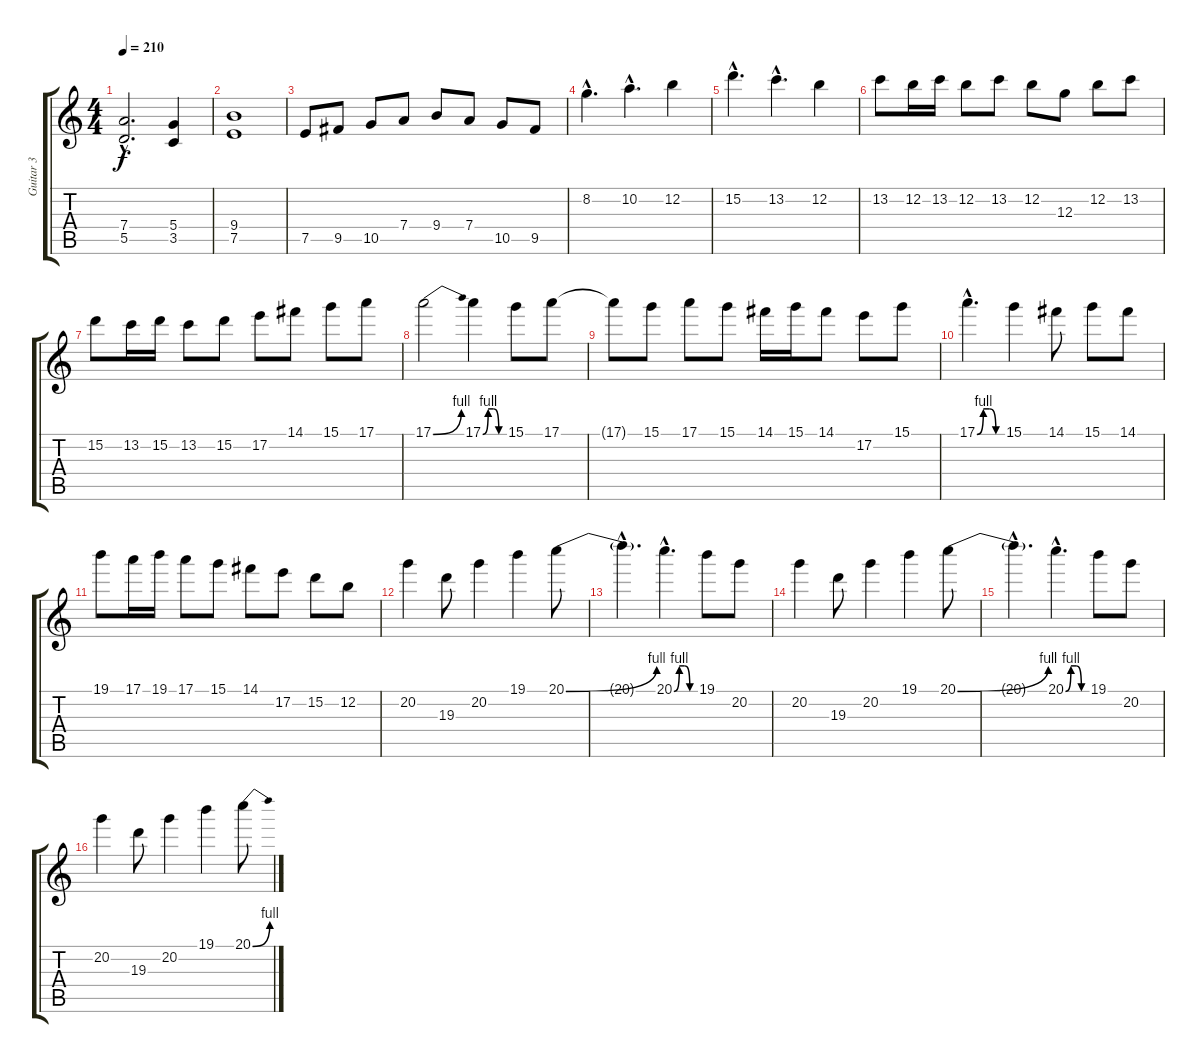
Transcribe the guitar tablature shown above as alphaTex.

\track ("Guitar 3" "Guitar 3") {instrument distortionguitar}
\staff {score tabs}
\tuning (E4 B3 G3 D3 A2 E2) {hide}
\ts (4 4)
\tempo 210
\clef g2
\ks c
(7.4{hac t} 5.5{hac t}).2{d dy f} (5.4 3.5).4 |
(9.4 7.5).1 |
7.5.8 9.5.8 10.5.8 7.4.8 9.4.8 7.4.8 10.5.8 9.5.8 |
\section ("" "")
8.2{hac}.4{d} 10.2{hac}.4{d} 12.2.4 |
15.2{hac}.4{d} 13.2{hac}.4{d} 12.2.4 |
13.2.8 12.2.16 13.2.16 12.2.8 13.2.8 12.2.8 12.3.8 12.2.8 13.2.8 |
15.2.8 13.2.16 15.2.16 13.2.8 15.2.8 17.2.8 14.1.8 15.1.8 17.1.8 |
17.1{be (bend 0 0 60 4)}.2 17.1{be (custom 0 0 15 4 30 4 45 0 60 0)}.4 15.1.8 17.1.8 |
17.1{t}.8 15.1.8 17.1.8 15.1.8 14.1.16 15.1.16 14.1.8 17.2.8 15.1.8 |
17.1{be (custom 0 0 15 4 30 4 45 0 60 0) hac}.4{d} 15.1.4 14.1.8 15.1.8 14.1.8 |
19.1.8 17.1.16 19.1.16 17.1.8 15.1.8 14.1.8 17.2.8 15.2.8 12.2.8 |
20.2.4 19.3.8 20.2.4 19.1.4 20.1{be (bend 0 0 60 4)}.8 |
20.1{hac t}.4{d} 20.1{be (custom 0 0 15 4 30 4 45 0 60 0) hac}.4{d} 19.1.8 20.2.8 |
20.2.4 19.3.8 20.2.4 19.1.4 20.1{be (bend 0 0 60 4)}.8 |
20.1{hac t}.4{d} 20.1{be (custom 0 0 15 4 30 4 45 0 60 0) hac}.4{d} 19.1.8 20.2.8 |
20.2.4 19.3.8 20.2.4 19.1.4 20.1{be (bend 0 0 60 4)}.8
